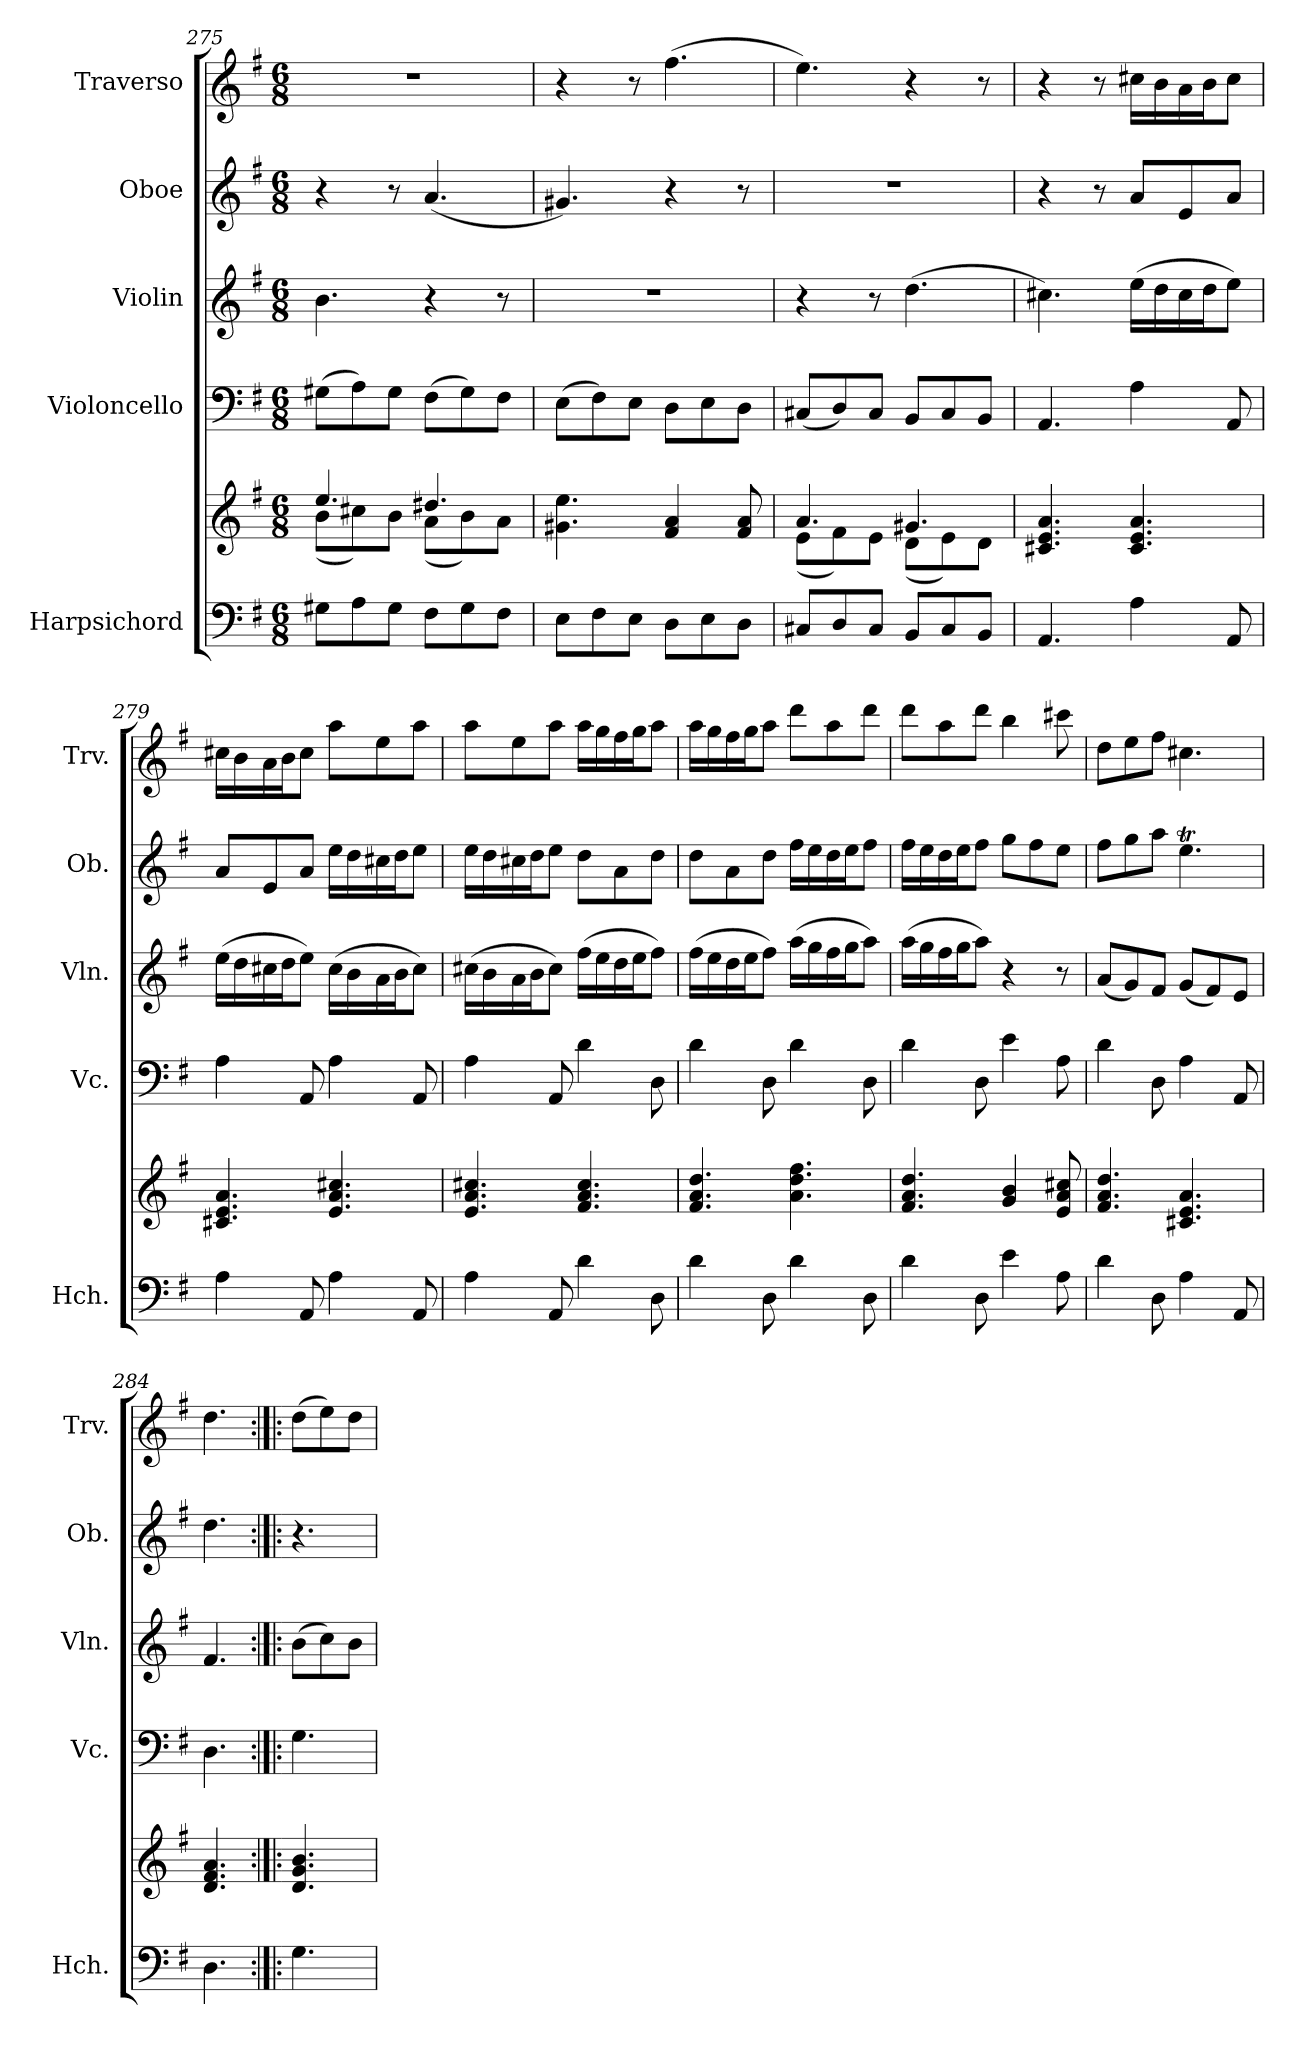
**kern	**kern	**kern	**kern	**kern	**kern
*part5	*part5	*part4	*part3	*part2	*part1
*staff6	*staff5	*staff4	*staff3	*staff2	*staff1
*I"Harpsichord	*	*I"Violoncello	*I"Violin	*I"Oboe	*I"Traverso
*I'Hch.	*	*I'Vc.	*I'Vln.	*I'Ob.	*I'Trv.
*clefF4	*clefG2	*clefF4	*clefG2	*clefG2	*clefG2
*k[f#]	*k[f#]	*k[f#]	*k[f#]	*k[f#]	*k[f#]
*M6/8	*M6/8	*M6/8	*M6/8	*M6/8	*M6/8
=275	=275	=275	=275	=275	=275
*	*^	*	*	*	*
8G#X\L	4.ee/	(8b\L	(8G#X\L	4.b\	4r	2.r
8A\	.	8cc#X\)	8A\)	.	.	.
8G#\J	.	8b\J	8G#\J	.	8r	.
8F#\L	4.dd#X/	(8a\L	(8F#\L	4r	(4.a/	.
8G#\	.	8b\)	8G#\)	.	.	.
8F#\J	.	8a\J	8F#\J	8r	.	.
*	*v	*v	*	*	*	*
!!LO:LB:g=z
=276	=276	=276	=276	=276	=276
8E\L	4.g#X\ 4.ee\	(8E\L	2.r	4.g#X/)	4r
8F#\	.	8F#\)	.	.	.
8E\J	.	8E\J	.	.	8r
8D\L	4f#/ 4a/	8D\L	.	4r	(4.ff#\
8E\	.	8E\	.	.	.
8D\J	8f#/ 8a/	8D\J	.	8r	.
=277	=277	=277	=277	=277	=277
*	*^	*	*	*	*
8C#X/L	4.a/	(8e\L	(8C#X/L	4r	2.r	4.ee\)
8D/	.	8f#\)	8D/)	.	.	.
8C#/J	.	8e\J	8C#/J	8r	.	.
8BB/L	4.g#X/	(8d\L	8BB/L	(4.dd\	.	4r
8C#/	.	8e\)	8C#/	.	.	.
8BB/J	.	8d\J	8BB/J	.	.	8r
*	*v	*v	*	*	*	*
=278	=278	=278	=278	=278	=278
4.AA/	4.c#X/ 4.e/ 4.a/	4.AA/	4.cc#X\)	4r	4r
.	.	.	.	8r	8r
4A\	4.c#/ 4.e/ 4.a/	4A\	(16ee\LL	8a/L	16cc#X\LL
.	.	.	16dd\	.	16b\
.	.	.	16cc#\	8e/	16a\
.	.	.	16dd\J	.	16b\J
8AA/	.	8AA/	8ee\J)	8a/J	8cc#\J
=279	=279	=279	=279	=279	=279
4A\	4.c#X/ 4.e/ 4.a/	4A\	(16ee\LL	8a/L	16cc#X\LL
.	.	.	16dd\	.	16b\
.	.	.	16cc#X\	8e/	16a\
.	.	.	16dd\J	.	16b\J
8AA/	.	8AA/	8ee\J)	8a/J	8cc#\J
4A\	4.e/ 4.a/ 4.cc#X/	4A\	(16cc#\LL	16ee\LL	8aa\L
.	.	.	16b\	16dd\	.
.	.	.	16a\	16cc#X\	8ee\
.	.	.	16b\J	16dd\J	.
8AA/	.	8AA/	8cc#\J)	8ee\J	8aa\J
=280	=280	=280	=280	=280	=280
4A\	4.e/ 4.a/ 4.cc#X/	4A\	(16cc#X\LL	16ee\LL	8aa\L
.	.	.	16b\	16dd\	.
.	.	.	16a\	16cc#X\	8ee\
.	.	.	16b\J	16dd\J	.
8AA/	.	8AA/	8cc#\J)	8ee\J	8aa\J
4d\	4.f#/ 4.a/ 4.cc#/	4d\	(16ff#\LL	8dd\L	16aa\LL
.	.	.	16ee\	.	16gg\
.	.	.	16dd\	8a\	16ff#\
.	.	.	16ee\J	.	16gg\J
8D\	.	8D\	8ff#\J)	8dd\J	8aa\J
=281	=281	=281	=281	=281	=281
4d\	4.f#/ 4.a/ 4.dd/	4d\	(16ff#\LL	8dd\L	16aa\LL
.	.	.	16ee\	.	16gg\
.	.	.	16dd\	8a\	16ff#\
.	.	.	16ee\J	.	16gg\J
8D\	.	8D\	8ff#\J)	8dd\J	8aa\J
4d\	4.a\ 4.dd\ 4.ff#\	4d\	(16aa\LL	16ff#\LL	8ddd\L
.	.	.	16gg\	16ee\	.
.	.	.	16ff#\	16dd\	8aa\
.	.	.	16gg\J	16ee\J	.
8D\	.	8D\	8aa\J)	8ff#\J	8ddd\J
=282	=282	=282	=282	=282	=282
4d\	4.f#/ 4.a/ 4.dd/	4d\	(16aa\LL	16ff#\LL	8ddd\L
.	.	.	16gg\	16ee\	.
.	.	.	16ff#\	16dd\	8aa\
.	.	.	16gg\J	16ee\J	.
8D\	.	8D\	8aa\J)	8ff#\J	8ddd\J
4e\	4g/ 4b/	4e\	4r	8gg\L	4bb\
.	.	.	.	8ff#\	.
8A\	8e/ 8a/ 8cc#X/	8A\	8r	8ee\J	8ccc#X\
!!LO:PB:g=z
=283	=283	=283	=283	=283	=283
4d\	4.f#/ 4.a/ 4.dd/	4d\	(8a/L	8ff#\L	8dd\L
.	.	.	8g/)	8gg\	8ee\
8D\	.	8D\	8f#/J	8aa\J	8ff#\J
4A\	4.c#X/ 4.e/ 4.a/	4A\	(8g/L	4.eeT\	4.cc#X\
.	.	.	8f#/)	.	.
8AA/	.	8AA/	8e/J	.	.
=284	=284	=284	=284	=284	=284
4.D\	4.d/ 4.f#/ 4.a/	4.D\	4.f#/	4.dd\	4.dd\
=284X2:|!|:	=284X2:|!|:	=284X2:|!|:	=284X2:|!|:	=284X2:|!|:	=284X2:|!|:
4.G\	4.d/ 4.g/ 4.b/	4.G\	(8b\L	4.r	(8dd\L
.	.	.	8cc\)	.	8ee\)
.	.	.	8b\J	.	8dd\J
=	=	=	=	=	=
*-	*-	*-	*-	*-	*-
